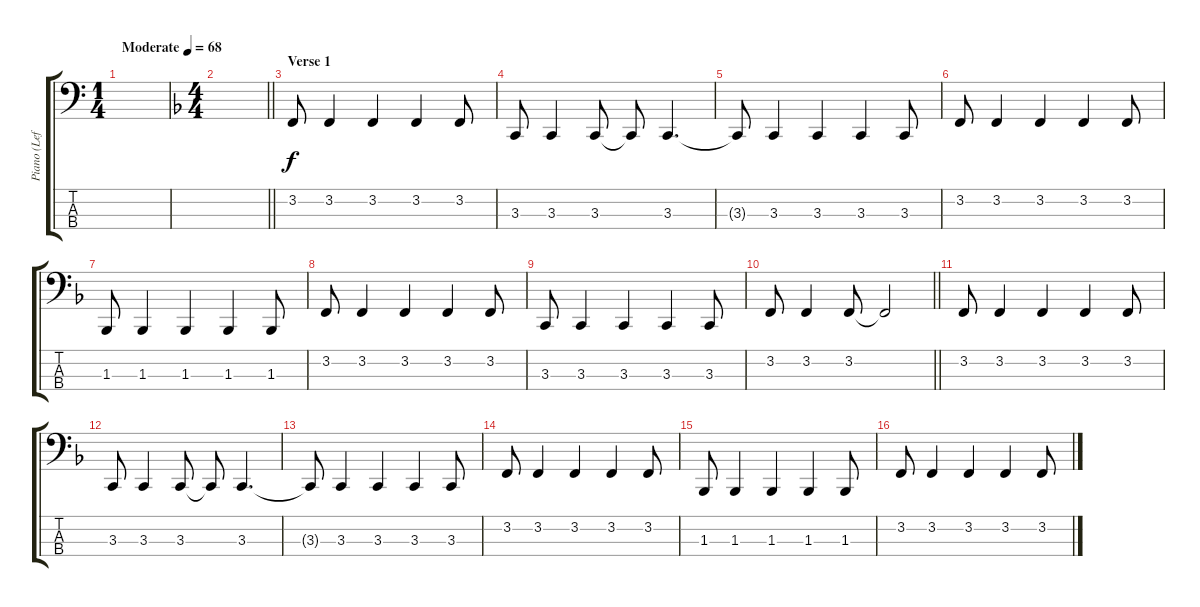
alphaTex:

\track ("Piano (Left Hand)" "Piano (Lef") {instrument acousticgrandpiano}
\staff {score tabs}
\tuning (G2 D2 A1 E1) {hide}
\ts (1 4)
\tempo (68 "Moderate")
\clef f4
\ks c
|
\ts (4 4)
\barLineRight lightlight
\ks f
|
\section ("" "Verse 1")
3.2.8 3.2.4 3.2.4 3.2.4 3.2.8 |
3.3.8 3.3.4 3.3.8 3.3{t}.8 3.3.4{d} |
3.3{t}.8 3.3.4 3.3.4 3.3.4 3.3.8 |
3.2.8 3.2.4 3.2.4 3.2.4 3.2.8 |
1.3.8 1.3.4 1.3.4 1.3.4 1.3.8 |
3.2.8 3.2.4 3.2.4 3.2.4 3.2.8 |
3.3.8 3.3.4 3.3.4 3.3.4 3.3.8 |
\barLineRight lightlight
3.2.8 3.2.4 3.2.8 3.2{t}.2 |
3.2.8 3.2.4 3.2.4 3.2.4 3.2.8 |
3.3.8 3.3.4 3.3.8 3.3{t}.8 3.3.4{d} |
3.3{t}.8 3.3.4 3.3.4 3.3.4 3.3.8 |
3.2.8 3.2.4 3.2.4 3.2.4 3.2.8 |
1.3.8 1.3.4 1.3.4 1.3.4 1.3.8 |
3.2.8 3.2.4 3.2.4 3.2.4 3.2.8
